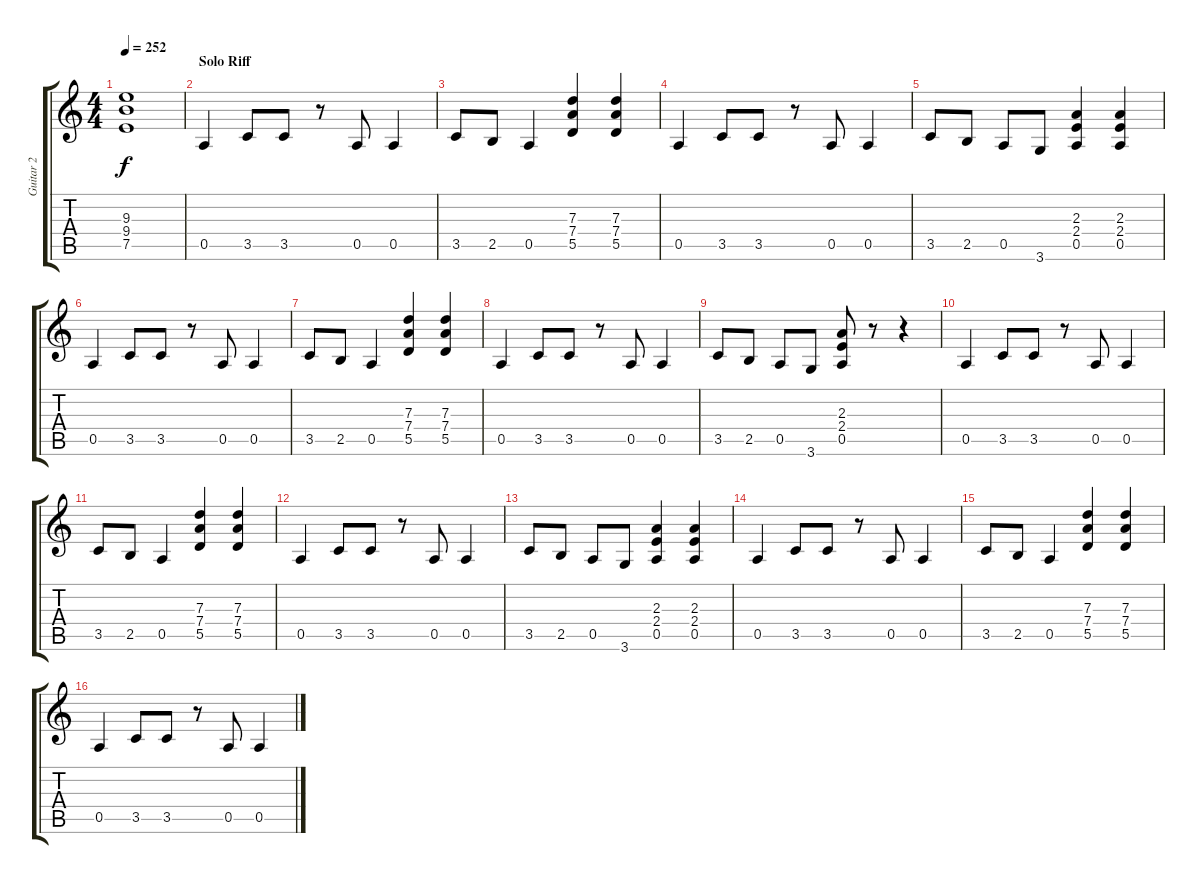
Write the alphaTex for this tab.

\track ("Guitar 2" "Guitar 2") {instrument distortionguitar}
\staff {score tabs}
\tuning (E4 B3 G3 D3 A2 E2) {hide}
\ts (4 4)
\tempo 252
\clef g2
\ks c
(9.3 9.4 7.5).1{dy f} |
\section ("" "Solo Riff")
0.5.4 3.5.8 3.5.8 r.8 0.5.8 0.5.4 |
3.5.8 2.5.8 0.5.4 (7.3 7.4 5.5).4 (7.3 7.4 5.5).4 |
0.5.4 3.5.8 3.5.8 r.8 0.5.8 0.5.4 |
3.5.8 2.5.8 0.5.8 3.6.8 (2.3 2.4 0.5).4 (2.3 2.4 0.5).4 |
0.5.4 3.5.8 3.5.8 r.8 0.5.8 0.5.4 |
3.5.8 2.5.8 0.5.4 (7.3 7.4 5.5).4 (7.3 7.4 5.5).4 |
0.5.4 3.5.8 3.5.8 r.8 0.5.8 0.5.4 |
3.5.8 2.5.8 0.5.8 3.6.8 (2.3 2.4 0.5).8 r.8 r.4 |
0.5.4 3.5.8 3.5.8 r.8 0.5.8 0.5.4 |
3.5.8 2.5.8 0.5.4 (7.3 7.4 5.5).4 (7.3 7.4 5.5).4 |
0.5.4 3.5.8 3.5.8 r.8 0.5.8 0.5.4 |
3.5.8 2.5.8 0.5.8 3.6.8 (2.3 2.4 0.5).4 (2.3 2.4 0.5).4 |
0.5.4 3.5.8 3.5.8 r.8 0.5.8 0.5.4 |
3.5.8 2.5.8 0.5.4 (7.3 7.4 5.5).4 (7.3 7.4 5.5).4 |
0.5.4 3.5.8 3.5.8 r.8 0.5.8 0.5.4
